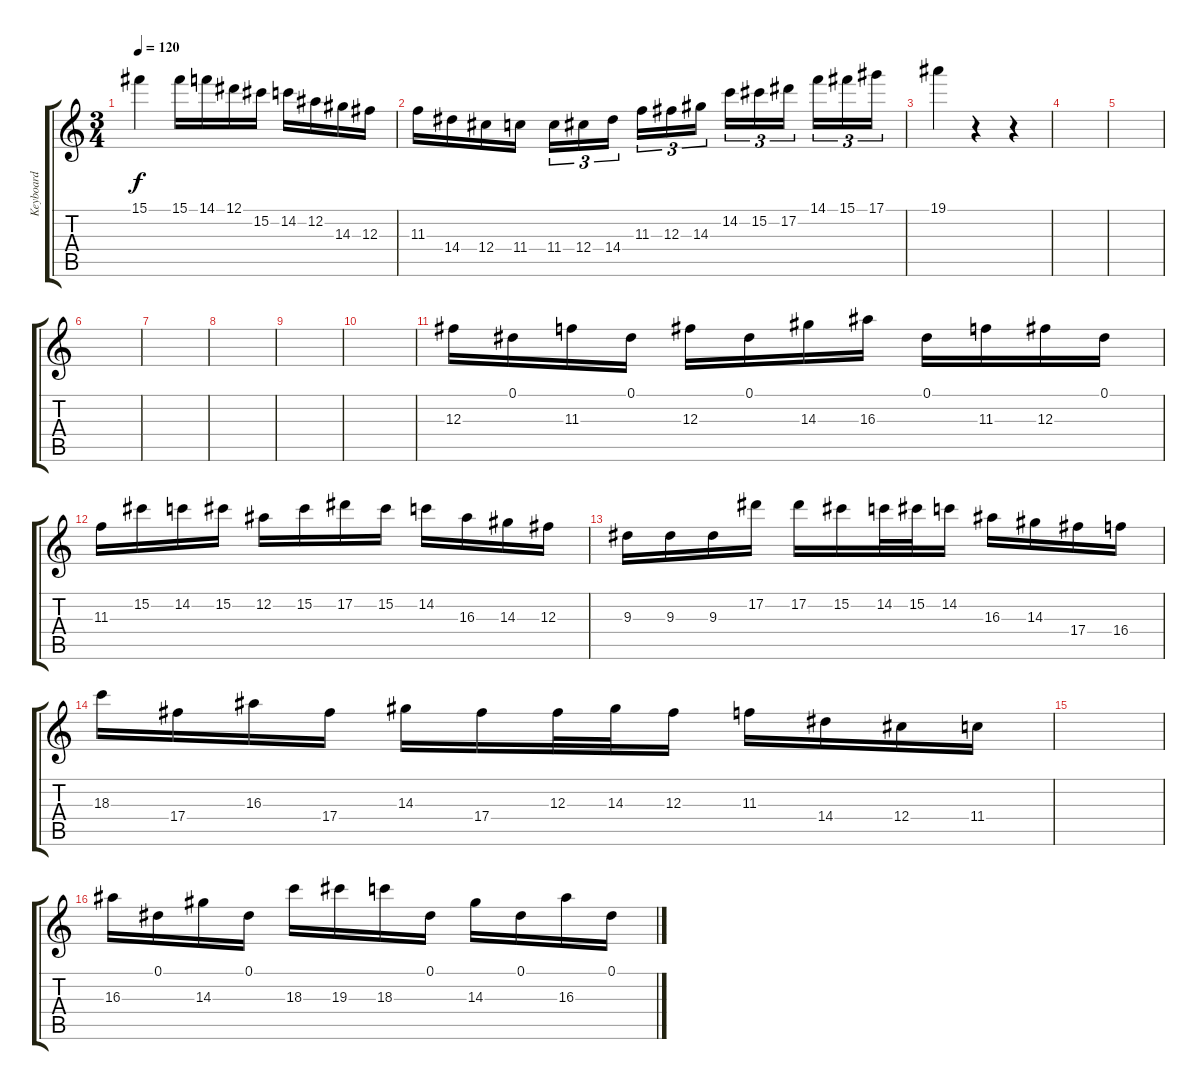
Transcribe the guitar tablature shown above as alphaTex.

\track ("Keyboard" "Keyboard") {instrument distortionguitar}
\staff {score tabs}
\tuning (Eb4 Bb3 Gb3 Db3 Ab2 Eb2) {hide}
\ts (3 4)
\tempo 120
\clef g2
\ks c
15.1.4{dy f volume 13} 15.1.16 14.1.16 12.1.16 15.2.16 14.2.16 12.2.16 14.3.16 12.3.16 |
11.3.16 14.4.16 12.4.16 11.4.16 11.4.16{tu (3 2)} 12.4.16{tu (3 2)} 14.4.16{tu (3 2) beam splitsecondary} 11.3.16{tu (3 2)} 12.3.16{tu (3 2)} 14.3.16{tu (3 2)} 14.2.16{tu (3 2)} 15.2.16{tu (3 2)} 17.2.16{tu (3 2) beam splitsecondary} 14.1.16{tu (3 2)} 15.1.16{tu (3 2)} 17.1.16{tu (3 2)} |
19.1.4 r.4 r.4 |
|
|
|
|
|
|
|
12.3.16 0.1.16 11.3.16 0.1.16 12.3.16 0.1.16 14.3.16 16.3.16 0.1.16 11.3.16 12.3.16 0.1.16 |
11.3.16 15.2.16 14.2.16 15.2.16 12.2.16 15.2.16 17.2.16 15.2.16 14.2.16 16.3.16 14.3.16 12.3.16 |
9.3.16 9.3.16 9.3.16 17.2.16 17.2.16 15.2.16 14.2.32 15.2.32 14.2.16 16.3.16 14.3.16 17.4.16 16.4.16 |
18.3.16{volume 13} 17.4.16 16.3.16 17.4.16 14.3.16 17.4.16 12.3.32 14.3.32 12.3.16 11.3.16 14.4.16 12.4.16 11.4.16 |
|
16.3.16 0.1.16 14.3.16 0.1.16 18.3.16 19.3.16 18.3.16 0.1.16 14.3.16 0.1.16 16.3.16 0.1.16
